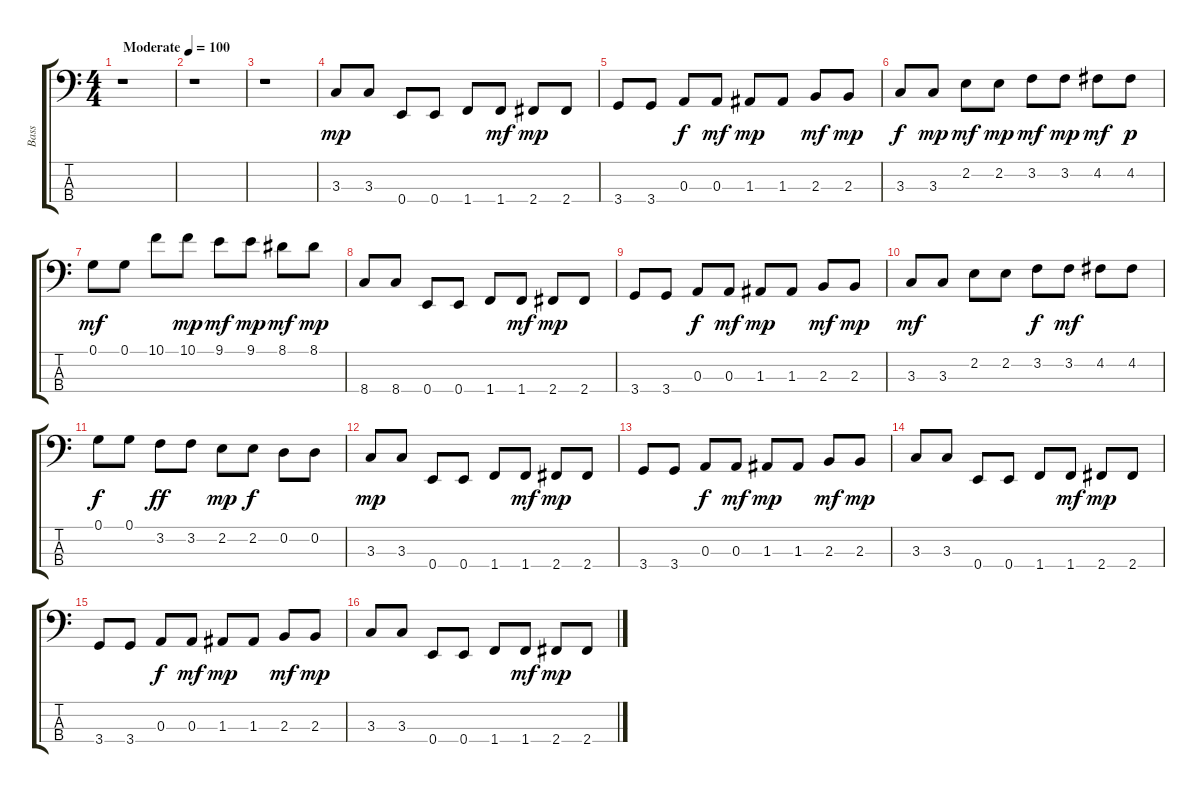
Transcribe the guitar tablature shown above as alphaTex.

\track ("Bass" "Bass") {instrument fretlessbass}
\staff {score tabs}
\tuning (G2 D2 A1 E1) {hide}
\ts (4 4)
\tempo (100 "Moderate")
\clef f4
\ks c
r.1{dy mp instrument fretlessbass} |
r.1 |
r.1 |
3.3.8 3.3.8 0.4.8 0.4.8 1.4.8 1.4.8{dy mf} 2.4.8{dy mp} 2.4.8 |
3.4.8 3.4.8 0.3.8{dy f} 0.3.8{dy mf} 1.3.8{dy mp} 1.3.8 2.3.8{dy mf} 2.3.8{dy mp} |
3.3.8{dy f} 3.3.8{dy mp} 2.2.8{dy mf} 2.2.8{dy mp} 3.2.8{dy mf} 3.2.8{dy mp} 4.2.8{dy mf} 4.2.8{dy p} |
0.1.8{dy mf} 0.1.8 10.1.8 10.1.8{dy mp} 9.1.8{dy mf} 9.1.8{dy mp} 8.1.8{dy mf} 8.1.8{dy mp} |
8.4.8 8.4.8 0.4.8 0.4.8 1.4.8 1.4.8{dy mf} 2.4.8{dy mp} 2.4.8 |
3.4.8 3.4.8 0.3.8{dy f} 0.3.8{dy mf} 1.3.8{dy mp} 1.3.8 2.3.8{dy mf} 2.3.8{dy mp} |
3.3.8{dy mf} 3.3.8 2.2.8 2.2.8 3.2.8{dy f} 3.2.8{dy mf} 4.2.8 4.2.8 |
0.1.8{dy f} 0.1.8 3.2.8{dy ff} 3.2.8 2.2.8{dy mp} 2.2.8{dy f} 0.2.8 0.2.8 |
3.3.8{dy mp} 3.3.8 0.4.8 0.4.8 1.4.8 1.4.8{dy mf} 2.4.8{dy mp} 2.4.8 |
3.4.8 3.4.8 0.3.8{dy f} 0.3.8{dy mf} 1.3.8{dy mp} 1.3.8 2.3.8{dy mf} 2.3.8{dy mp} |
3.3.8 3.3.8 0.4.8 0.4.8 1.4.8 1.4.8{dy mf} 2.4.8{dy mp} 2.4.8 |
3.4.8 3.4.8 0.3.8{dy f} 0.3.8{dy mf} 1.3.8{dy mp} 1.3.8 2.3.8{dy mf} 2.3.8{dy mp} |
3.3.8 3.3.8 0.4.8 0.4.8 1.4.8 1.4.8{dy mf} 2.4.8{dy mp} 2.4.8
